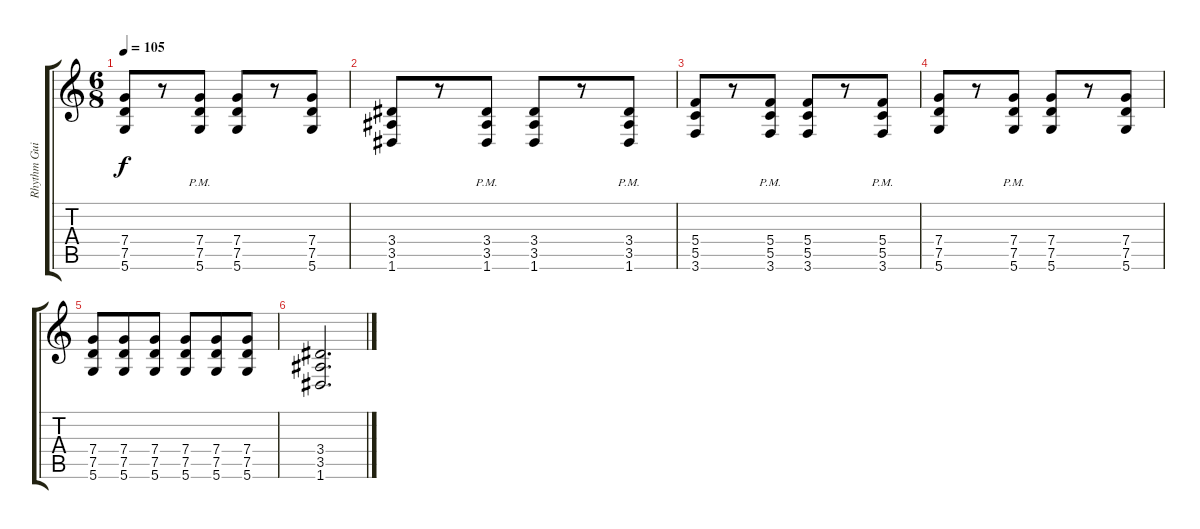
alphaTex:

\track ("Rhythm Guitar 2" "Rhythm Gui") {instrument distortionguitar}
\staff {score tabs}
\tuning (D4 A3 F3 C3 G2 D2) {hide}
\ts (6 8)
\tempo 105
\clef g2
\ks c
(7.4 7.5 5.6).8{dy f} r.8 (7.4{pm} 7.5{pm} 5.6{pm}).8 (7.4 7.5 5.6).8 r.8 (7.4 7.5 5.6).8 |
(3.4 3.5 1.6).8 r.8 (3.4{pm} 3.5{pm} 1.6{pm}).8 (3.4 3.5 1.6).8 r.8 (3.4{pm} 3.5{pm} 1.6{pm}).8 |
(5.4 5.5 3.6).8 r.8 (5.4{pm} 5.5{pm} 3.6{pm}).8 (5.4 5.5 3.6).8 r.8 (5.4{pm} 5.5{pm} 3.6{pm}).8 |
(7.4 7.5 5.6).8 r.8 (7.4{pm} 7.5{pm} 5.6{pm}).8 (7.4 7.5 5.6).8 r.8 (7.4 7.5 5.6).8 |
(7.4 7.5 5.6).8 (7.4 7.5 5.6).8 (7.4 7.5 5.6).8 (7.4 7.5 5.6).8 (7.4 7.5 5.6).8 (7.4 7.5 5.6).8 |
(3.4 3.5 1.6).2{d volume 0}
